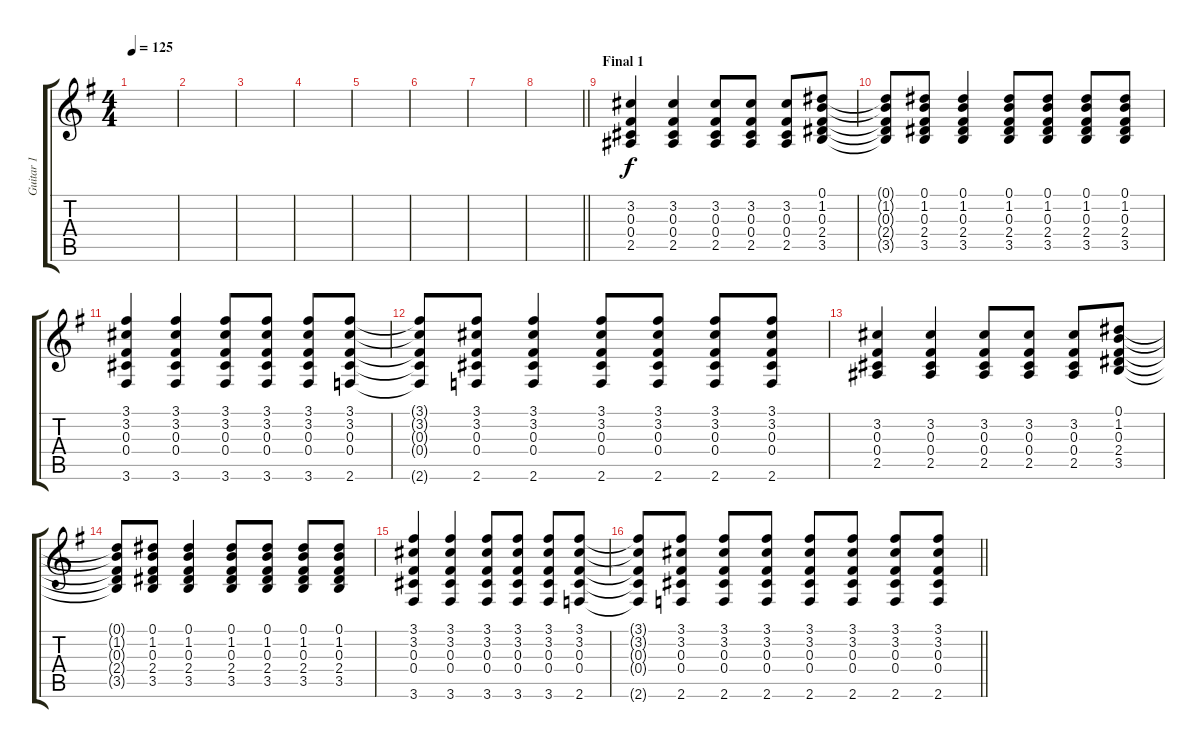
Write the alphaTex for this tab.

\track ("Guitar 1" "Guitar 1") {instrument overdrivenguitar}
\staff {score tabs}
\tuning (Eb4 Bb3 Gb3 Db3 Ab2 Eb2) {hide}
\ts (4 4)
\tempo 125
\clef g2
\ks g
|
|
|
|
|
|
|
\barLineRight lightlight
|
\section ("" "Final 1")
(3.2 0.3 0.4 2.5).4{dy f} (3.2 0.3 0.4 2.5).4 (3.2 0.3 0.4 2.5).8 (3.2 0.3 0.4 2.5).8 (3.2 0.3 0.4 2.5).8 (0.1 1.2 0.3 2.4 3.5).8 |
(0.1{t} 1.2{t} 0.3{t} 2.4{t} 3.5{t}).8 (0.1 1.2 0.3 2.4 3.5).8 (0.1 1.2 0.3 2.4 3.5).4 (0.1 1.2 0.3 2.4 3.5).8 (0.1 1.2 0.3 2.4 3.5).8 (0.1 1.2 0.3 2.4 3.5).8 (0.1 1.2 0.3 2.4 3.5).8 |
(3.1 3.2 0.3 0.4 3.6).4 (3.1 3.2 0.3 0.4 3.6).4 (3.1 3.2 0.3 0.4 3.6).8 (3.1 3.2 0.3 0.4 3.6).8 (3.1 3.2 0.3 0.4 3.6).8 (3.1 3.2 0.3 0.4 2.6).8 |
(3.1{t} 3.2{t} 0.3{t} 0.4{t} 2.6{t}).8 (3.1 3.2 0.3 0.4 2.6).8 (3.1 3.2 0.3 0.4 2.6).4 (3.1 3.2 0.3 0.4 2.6).8 (3.1 3.2 0.3 0.4 2.6).8 (3.1 3.2 0.3 0.4 2.6).8 (3.1 3.2 0.3 0.4 2.6).8 |
(3.2 0.3 0.4 2.5).4 (3.2 0.3 0.4 2.5).4 (3.2 0.3 0.4 2.5).8 (3.2 0.3 0.4 2.5).8 (3.2 0.3 0.4 2.5).8 (0.1 1.2 0.3 2.4 3.5).8 |
(0.1{t} 1.2{t} 0.3{t} 2.4{t} 3.5{t}).8 (0.1 1.2 0.3 2.4 3.5).8 (0.1 1.2 0.3 2.4 3.5).4 (0.1 1.2 0.3 2.4 3.5).8 (0.1 1.2 0.3 2.4 3.5).8 (0.1 1.2 0.3 2.4 3.5).8 (0.1 1.2 0.3 2.4 3.5).8 |
(3.1 3.2 0.3 0.4 3.6).4 (3.1 3.2 0.3 0.4 3.6).4 (3.1 3.2 0.3 0.4 3.6).8 (3.1 3.2 0.3 0.4 3.6).8 (3.1 3.2 0.3 0.4 3.6).8 (3.1 3.2 0.3 0.4 2.6).8 |
\barLineRight lightlight
(3.1{t} 3.2{t} 0.3{t} 0.4{t} 2.6{t}).8 (3.1 3.2 0.3 0.4 2.6).8 (3.1 3.2 0.3 0.4 2.6).8 (3.1 3.2 0.3 0.4 2.6).8 (3.1 3.2 0.3 0.4 2.6).8 (3.1 3.2 0.3 0.4 2.6).8 (3.1 3.2 0.3 0.4 2.6).8 (3.1 3.2 0.3 0.4 2.6).8
